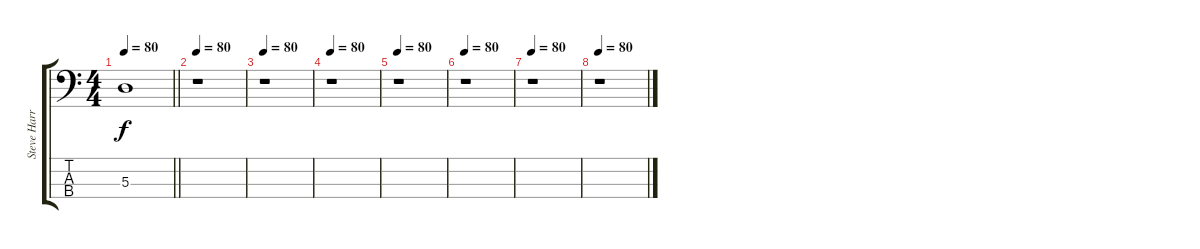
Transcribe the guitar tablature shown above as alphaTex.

\track ("Steve Harris" "Steve Harr") {instrument electricbassfinger}
\staff {score tabs}
\tuning (G2 D2 A1 E1) {hide}
\ts (4 4)
\tempo 80
\clef f4
\barLineRight lightlight
\ks c
5.3.1{dy f} |
\tempo 80
r.1 |
\tempo 80
r.1 |
\tempo 80
r.1 |
\tempo 80
r.1 |
\tempo 80
r.1 |
\tempo 80
r.1 |
\tempo 80
r.1
